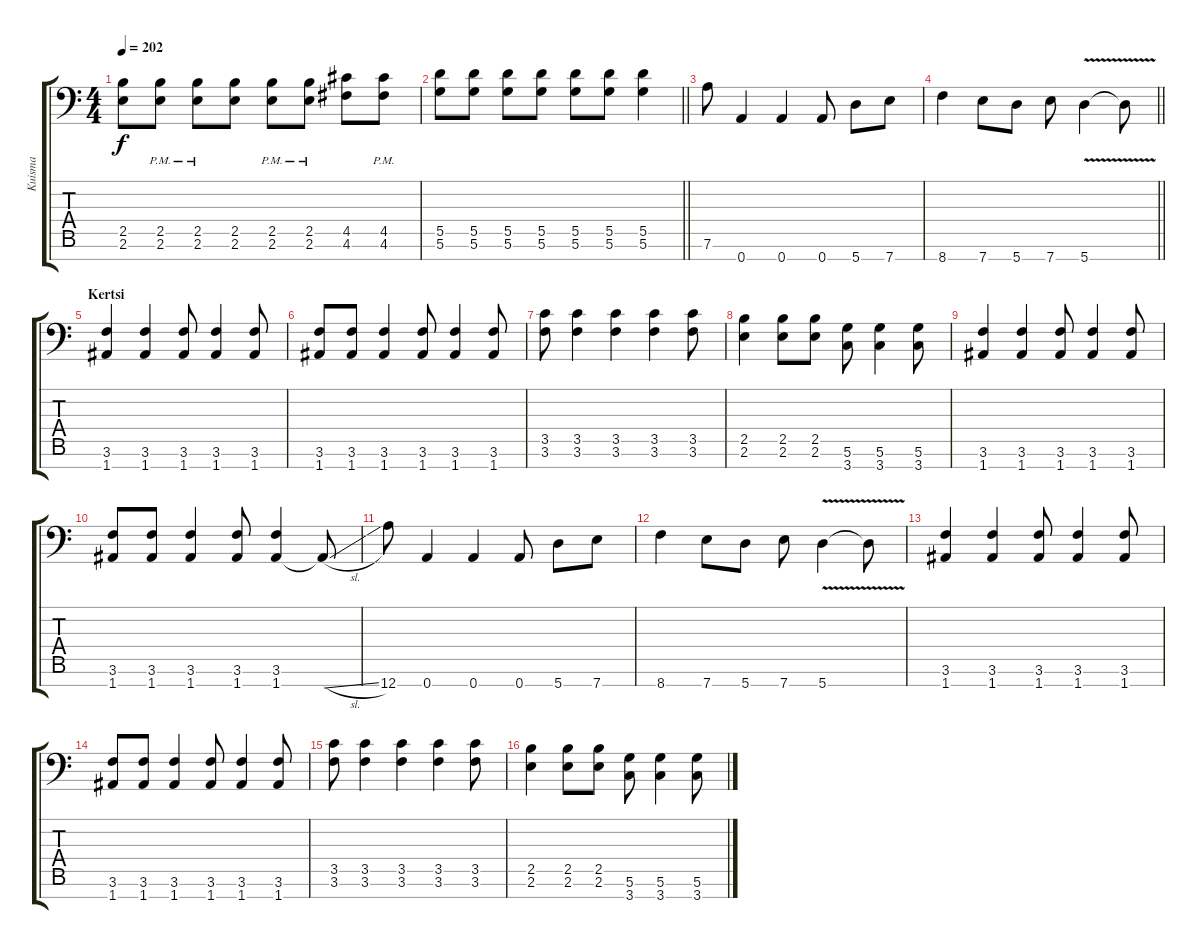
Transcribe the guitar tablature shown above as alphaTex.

\track ("Kuisma" "Kuisma") {instrument distortionguitar}
\staff {score tabs}
\tuning (E4 B3 G3 D3 A2 D2 A1) {hide}
\ts (4 4)
\tempo 202
\clef f4
\ks c
(2.5 2.6).8{dy f} (2.5{pm} 2.6{pm}).8 (2.5{pm} 2.6{pm}).8 (2.5 2.6).8 (2.5{pm} 2.6{pm}).8 (2.5{pm} 2.6{pm}).8 (4.5 4.6).8 (4.5{pm} 4.6{pm}).8 |
\barLineRight lightlight
(5.5 5.6).8 (5.5 5.6).8 (5.5 5.6).8 (5.5 5.6).8 (5.5 5.6).8 (5.5 5.6).8 (5.5 5.6).4 |
\section ("" "")
7.6.8 0.7.4 0.7.4 0.7.8 5.7.8 7.7.8 |
\barLineRight lightlight
8.7.4 7.7.8 5.7.8 7.7.8 5.7{v}.4 5.7{t}.8 |
\section ("" "Kertsi")
(3.6 1.7).4 (3.6 1.7).4 (3.6 1.7).8 (3.6 1.7).4 (3.6 1.7).8 |
(3.6 1.7).8 (3.6 1.7).8 (3.6 1.7).4 (3.6 1.7).8 (3.6 1.7).4 (3.6 1.7).8 |
(3.5 3.6).8 (3.5 3.6).4 (3.5 3.6).4 (3.5 3.6).4 (3.5 3.6).8 |
(2.5 2.6).4 (2.5 2.6).8 (2.5 2.6).8 (5.6 3.7).8 (5.6 3.7).4 (5.6 3.7).8 |
(3.6 1.7).4 (3.6 1.7).4 (3.6 1.7).8 (3.6 1.7).4 (3.6 1.7).8 |
(3.6 1.7).8 (3.6 1.7).8 (3.6 1.7).4 (3.6 1.7).8 (3.6 1.7).4 1.7{sl t}.8 |
12.7.8 0.7.4 0.7.4 0.7.8 5.7.8 7.7.8 |
8.7.4 7.7.8 5.7.8 7.7.8 5.7{v}.4 5.7{t}.8 |
(3.6 1.7).4 (3.6 1.7).4 (3.6 1.7).8 (3.6 1.7).4 (3.6 1.7).8 |
(3.6 1.7).8 (3.6 1.7).8 (3.6 1.7).4 (3.6 1.7).8 (3.6 1.7).4 (3.6 1.7).8 |
(3.5 3.6).8 (3.5 3.6).4 (3.5 3.6).4 (3.5 3.6).4 (3.5 3.6).8 |
(2.5 2.6).4 (2.5 2.6).8 (2.5 2.6).8 (5.6 3.7).8 (5.6 3.7).4 (5.6 3.7).8
